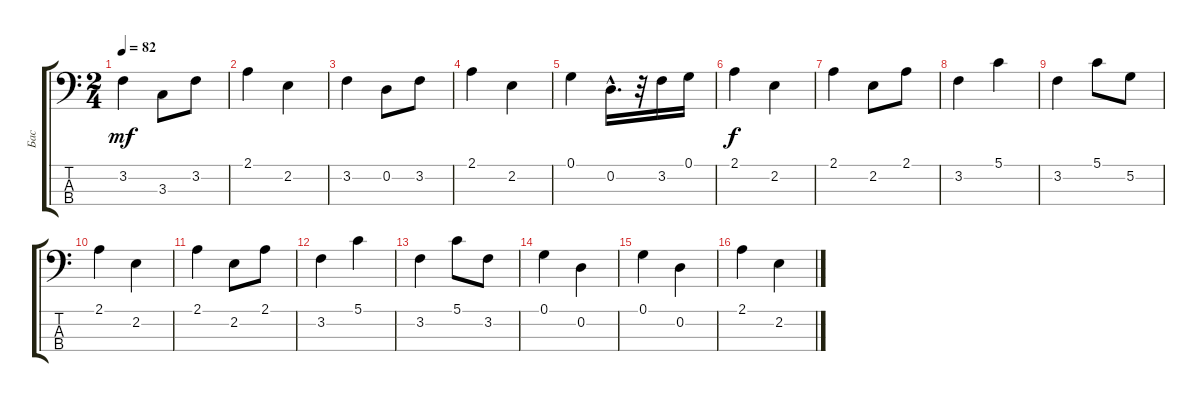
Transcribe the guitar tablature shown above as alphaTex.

\track ("Бас" "Бас") {instrument fretlessbass}
\staff {score tabs}
\tuning (G2 D2 A1 E1) {hide}
\ts (2 4)
\tempo 82
\clef f4
\ks c
3.2.4{dy mf} 3.3.8 3.2.8 |
2.1.4 2.2.4 |
3.2.4 0.2.8 3.2.8 |
2.1.4 2.2.4 |
0.1.4 0.2{hac}.16{d} r.32 3.2.16 0.1.16 |
2.1.4{dy f} 2.2.4 |
2.1.4 2.2.8 2.1.8 |
3.2.4 5.1.4 |
3.2.4 5.1.8 5.2.8 |
2.1.4 2.2.4 |
2.1.4 2.2.8 2.1.8 |
3.2.4 5.1.4 |
3.2.4 5.1.8 3.2.8 |
0.1.4 0.2.4 |
0.1.4 0.2.4 |
2.1.4 2.2.4
